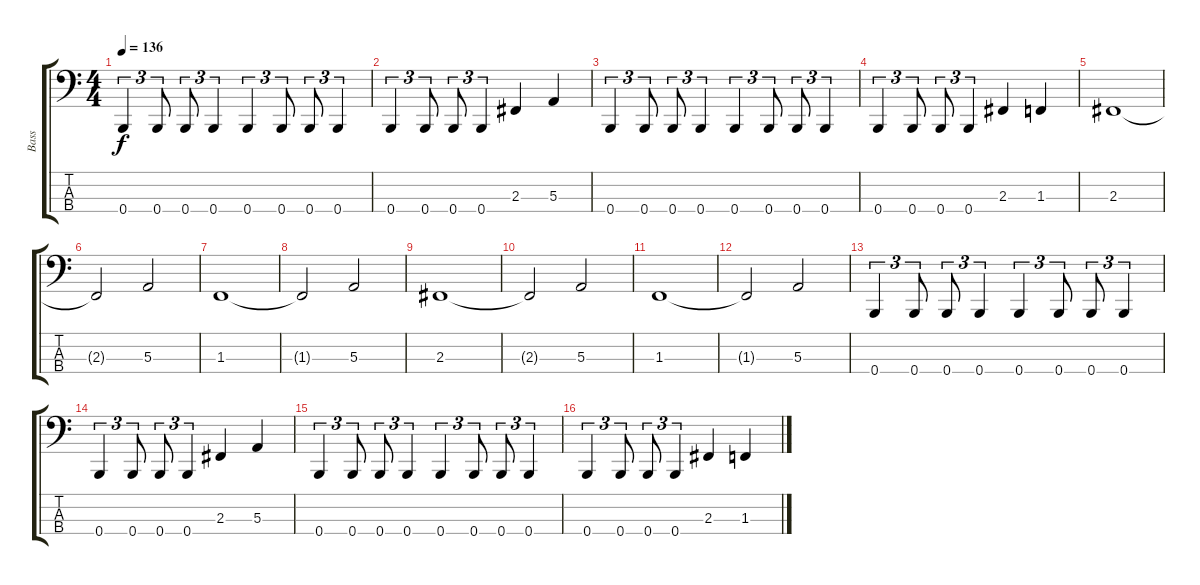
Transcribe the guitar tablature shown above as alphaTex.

\track ("Bass" "Bass") {instrument electricbassfinger}
\staff {score tabs}
\tuning (D2 A1 E1 B0) {hide}
\ts (4 4)
\tempo 136
\clef f4
\ks c
0.4.4{tu (3 2) dy f} 0.4.8{tu (3 2)} 0.4.8{tu (3 2)} 0.4.4{tu (3 2)} 0.4.4{tu (3 2)} 0.4.8{tu (3 2)} 0.4.8{tu (3 2)} 0.4.4{tu (3 2)} |
0.4.4{tu (3 2)} 0.4.8{tu (3 2)} 0.4.8{tu (3 2)} 0.4.4{tu (3 2)} 2.3.4 5.3.4 |
0.4.4{tu (3 2)} 0.4.8{tu (3 2)} 0.4.8{tu (3 2)} 0.4.4{tu (3 2)} 0.4.4{tu (3 2)} 0.4.8{tu (3 2)} 0.4.8{tu (3 2)} 0.4.4{tu (3 2)} |
0.4.4{tu (3 2)} 0.4.8{tu (3 2)} 0.4.8{tu (3 2)} 0.4.4{tu (3 2)} 2.3.4 1.3.4 |
2.3.1 |
2.3{t}.2 5.3.2 |
1.3.1 |
1.3{t}.2 5.3.2 |
2.3.1 |
2.3{t}.2 5.3.2 |
1.3.1 |
1.3{t}.2 5.3.2 |
0.4.4{tu (3 2)} 0.4.8{tu (3 2)} 0.4.8{tu (3 2)} 0.4.4{tu (3 2)} 0.4.4{tu (3 2)} 0.4.8{tu (3 2)} 0.4.8{tu (3 2)} 0.4.4{tu (3 2)} |
0.4.4{tu (3 2)} 0.4.8{tu (3 2)} 0.4.8{tu (3 2)} 0.4.4{tu (3 2)} 2.3.4 5.3.4 |
0.4.4{tu (3 2)} 0.4.8{tu (3 2)} 0.4.8{tu (3 2)} 0.4.4{tu (3 2)} 0.4.4{tu (3 2)} 0.4.8{tu (3 2)} 0.4.8{tu (3 2)} 0.4.4{tu (3 2)} |
0.4.4{tu (3 2)} 0.4.8{tu (3 2)} 0.4.8{tu (3 2)} 0.4.4{tu (3 2)} 2.3.4 1.3.4
